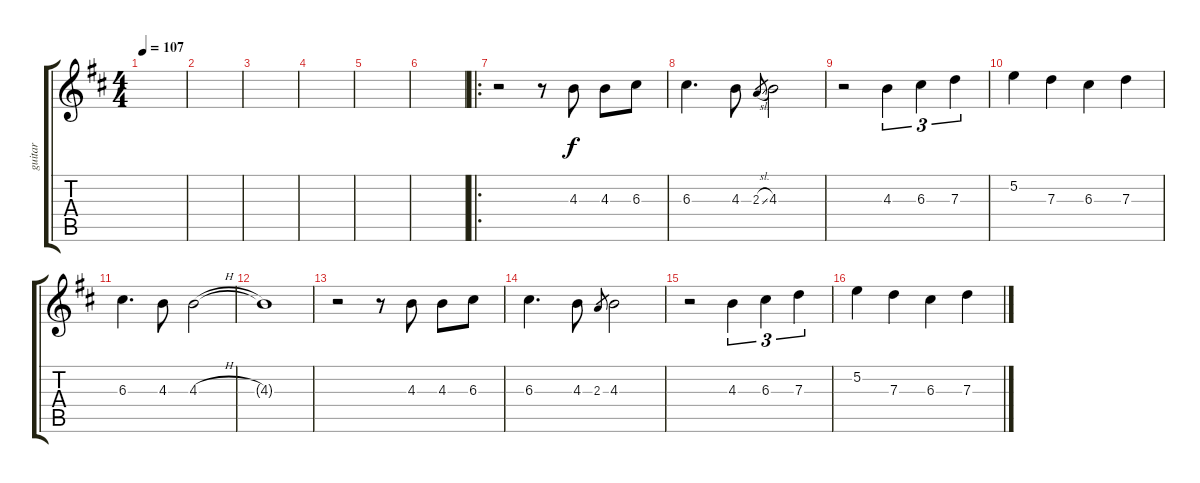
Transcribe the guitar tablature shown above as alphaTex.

\track ("guitar" "guitar") {instrument acousticguitarnylon}
\staff {score tabs}
\tuning (E4 B3 G3 D3 A2 E2) {hide}
\ts (4 4)
\tempo 107
\clef g2
\ks d
|
|
|
|
|
|
\ro
r.2 r.8 4.3.8 4.3.8 6.3.8 |
6.3.4{d} 4.3.8 2.3{sl}.8{gr} 4.3.2 |
r.2 4.3.4{tu (3 2)} 6.3.4{tu (3 2)} 7.3.4{tu (3 2)} |
5.2.4 7.3.4 6.3.4 7.3.4 |
6.3.4{d} 4.3.8 4.3{h}.2 |
4.3{t}.1 |
r.2 r.8 4.3.8 4.3.8 6.3.8 |
6.3.4{d} 4.3.8 2.3.8{gr} 4.3.2 |
r.2 4.3.4{tu (3 2)} 6.3.4{tu (3 2)} 7.3.4{tu (3 2)} |
5.2.4 7.3.4 6.3.4 7.3.4
